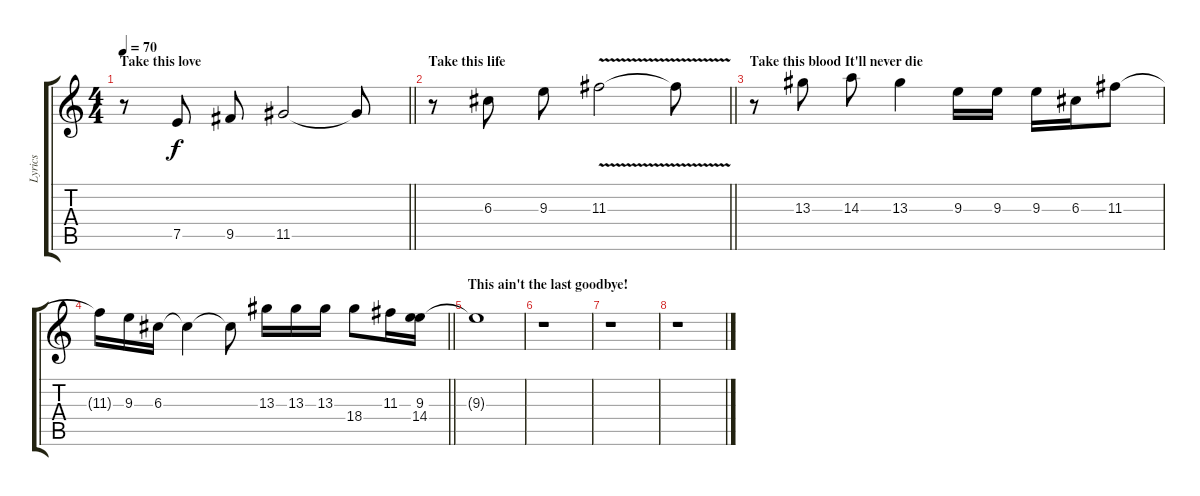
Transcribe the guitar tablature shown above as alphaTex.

\track ("Lyrics" "Lyrics") {instrument contrabass}
\staff {score tabs}
\tuning (E4 B3 G3 D3 A2 E2) {hide}
\ts (4 4)
\section ("" "Take this love")
\tempo 70
\clef g2
\barLineRight lightlight
\ks c
r.8{dy f} 7.5.8 9.5.8 11.5.2 11.5{t}.8 |
\section ("" "Take this life")
\barLineRight lightlight
r.8 6.3.8 9.3.8 11.3{v}.2 11.3{t}.8 |
\section ("" "Take this blood It'll never die")
r.8 13.3.8 14.3.8 13.3.4 9.3.16 9.3.16 9.3.16 6.3.16 11.3.8 |
\barLineRight lightlight
11.3{t}.16 9.3.16 6.3.16 6.3{t}.4 6.3{t}.8 13.3.16 13.3.16 13.3.16 18.4.8 11.3.16 (9.3 14.4).16 |
\section ("" "This ain't the last goodbye!")
9.3{t}.1 |
r.1 |
r.1 |
r.1
